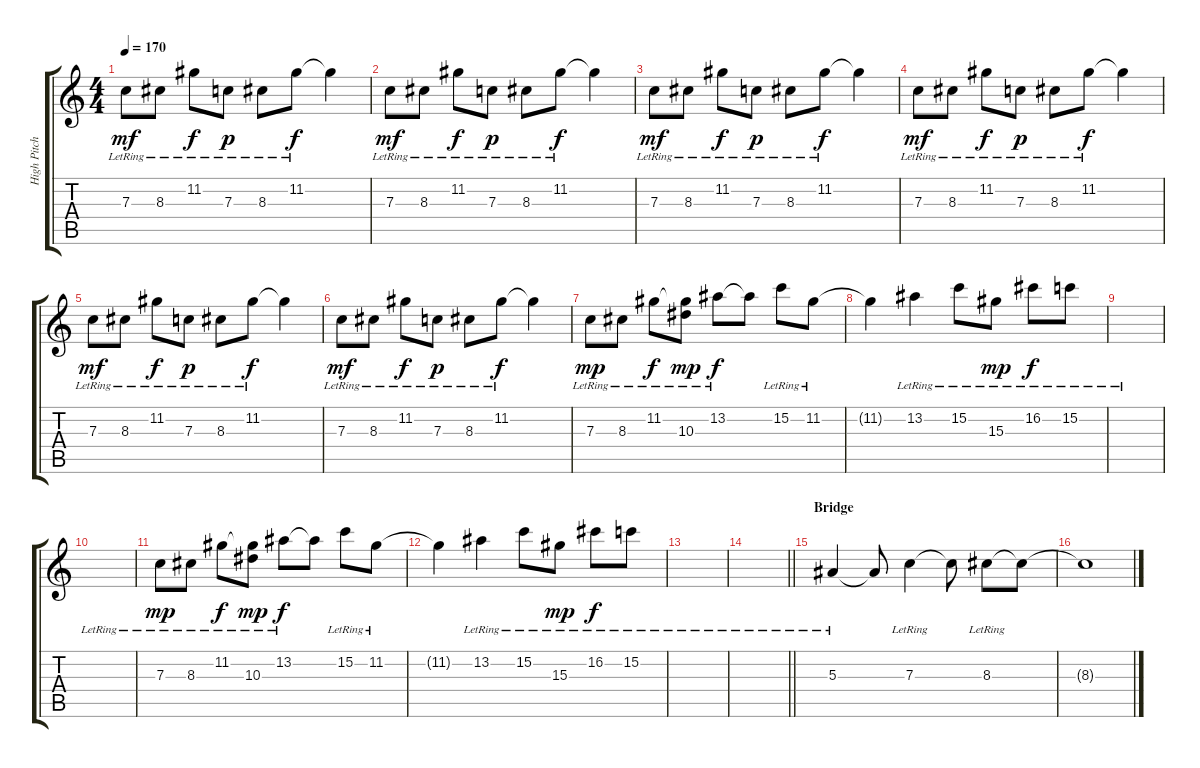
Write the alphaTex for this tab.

\track ("High Pitch Piano" "High Pitch") {instrument acousticgrandpiano}
\staff {score tabs}
\tuning (D5 A4 F4 C4 G3 D3) {hide}
\ts (4 4)
\tempo 170
\clef g2
\ks c
7.3{lr}.8{dy mf} 8.3{lr}.8 11.2{lr}.8{dy f} 7.3{lr}.8{dy p} 8.3{lr}.8 11.2{lr}.8{dy f} 11.2{t}.4 |
7.3{lr}.8{dy mf} 8.3{lr}.8 11.2{lr}.8{dy f} 7.3{lr}.8{dy p} 8.3{lr}.8 11.2{lr}.8{dy f} 11.2{t}.4 |
7.3{lr}.8{dy mf} 8.3{lr}.8 11.2{lr}.8{dy f} 7.3{lr}.8{dy p} 8.3{lr}.8 11.2{lr}.8{dy f} 11.2{t}.4 |
7.3{lr}.8{dy mf} 8.3{lr}.8 11.2{lr}.8{dy f} 7.3{lr}.8{dy p} 8.3{lr}.8 11.2{lr}.8{dy f} 11.2{t}.4 |
7.3{lr}.8{dy mf} 8.3{lr}.8 11.2{lr}.8{dy f} 7.3{lr}.8{dy p} 8.3{lr}.8 11.2{lr}.8{dy f} 11.2{t}.4 |
7.3{lr}.8{dy mf} 8.3{lr}.8 11.2{lr}.8{dy f} 7.3{lr}.8{dy p} 8.3{lr}.8 11.2{lr}.8{dy f} 11.2{t}.4 |
7.3{lr}.8{dy mp} 8.3{lr}.8 11.2{lr}.8{dy f} (11.2{t} 10.3{lr}).8{dy mp} 13.2{lr}.8{dy f} 13.2{t}.8 15.2{lr}.8 11.2{lr}.8 |
11.2{t}.4 13.2{lr}.4 15.2{lr}.8 15.3{lr}.8{dy mp} 16.2{lr}.8{dy f} 15.2{lr}.8 |
|
|
7.3{lr}.8{dy mp} 8.3{lr}.8 11.2{lr}.8{dy f} (11.2{t} 10.3{lr}).8{dy mp} 13.2{lr}.8{dy f} 13.2{t}.8 15.2{lr}.8 11.2{lr}.8 |
11.2{t}.4 13.2{lr}.4 15.2{lr}.8 15.3{lr}.8{dy mp} 16.2{lr}.8{dy f} 15.2{lr}.8 |
|
\barLineRight lightlight
|
\section ("" "Bridge")
5.3{lr}.4 5.3{t}.8 7.3{lr}.4 7.3{t}.8 8.3{lr}.8 8.3{t}.8 |
8.3{t}.1
